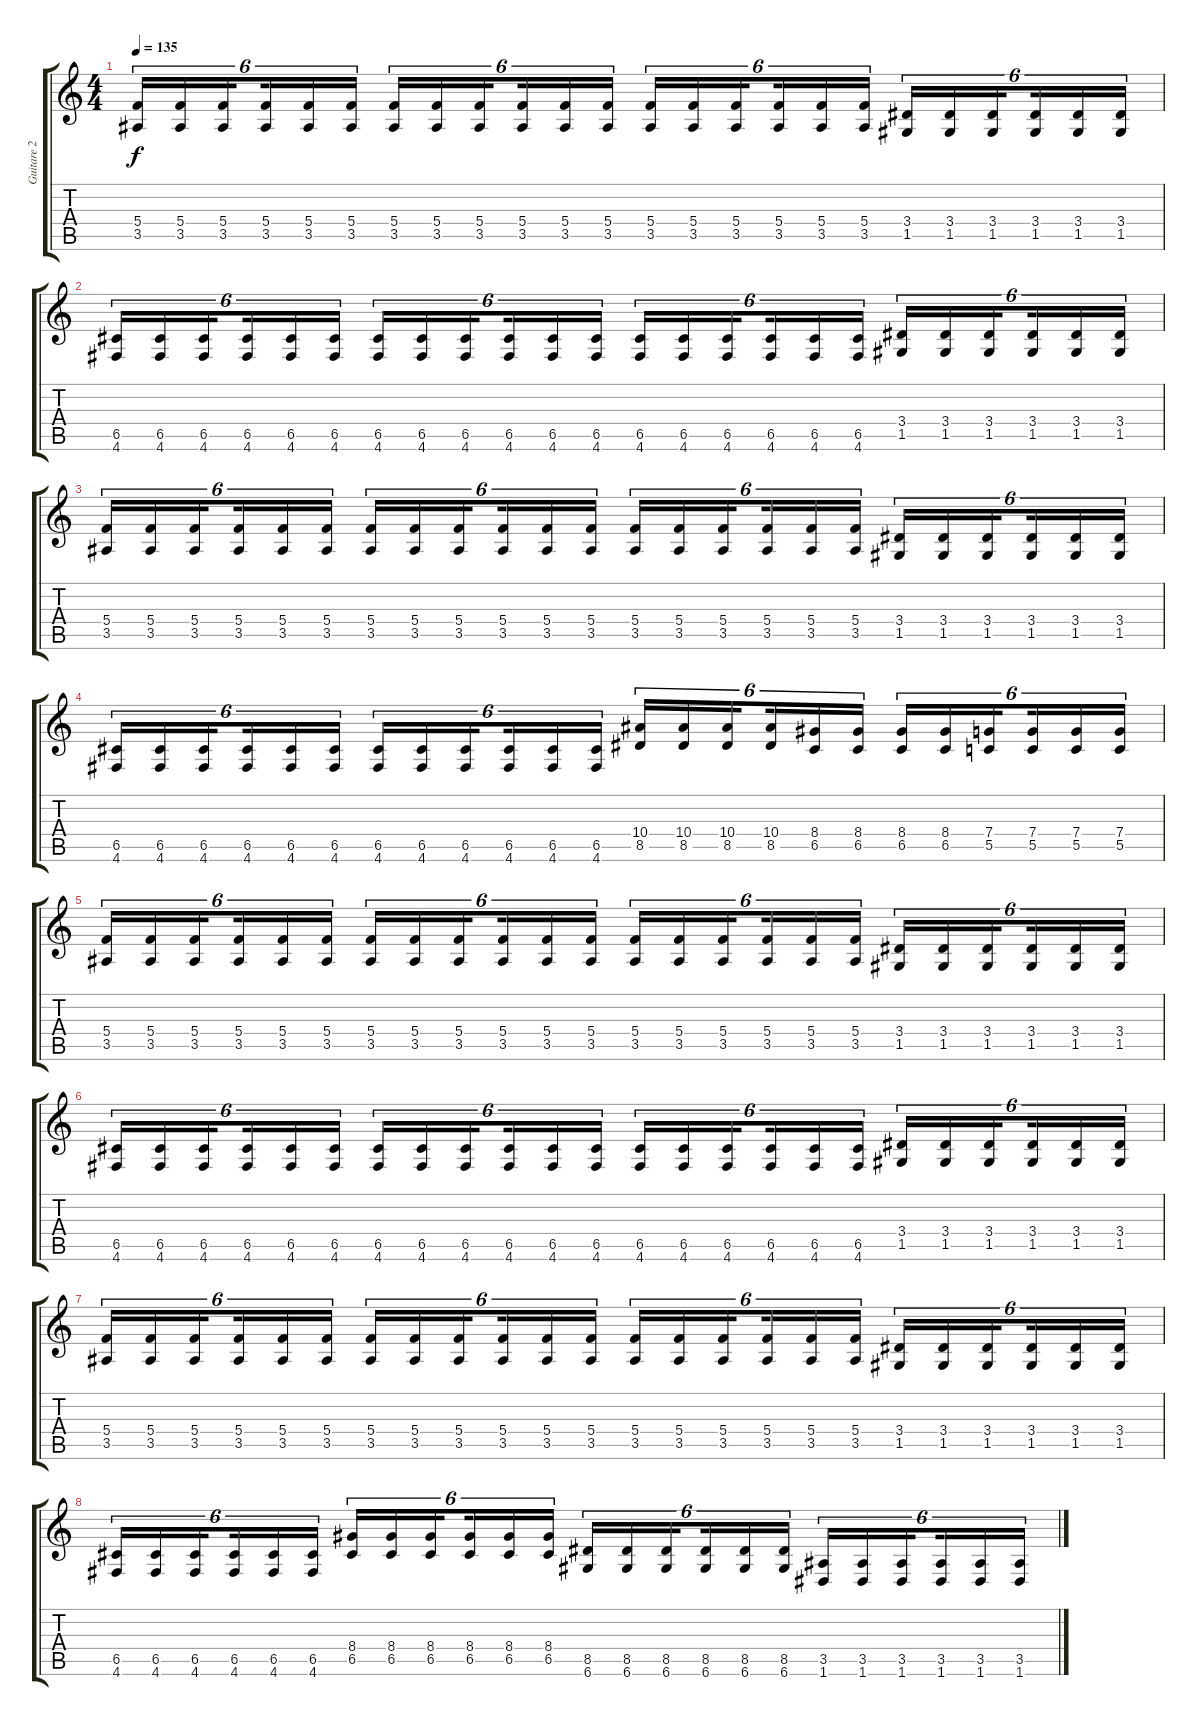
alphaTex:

\track ("Guitare 2" "Guitare 2") {instrument distortionguitar}
\staff {score tabs}
\tuning (D4 A3 F3 C3 G2 D2) {hide}
\ts (4 4)
\tempo 135
\clef g2
\ks c
(5.4 3.5).16{tu (6 4) dy f} (5.4 3.5).16{tu (6 4)} (5.4 3.5).16{tu (6 4) beam splitsecondary} (5.4 3.5).16{tu (6 4)} (5.4 3.5).16{tu (6 4)} (5.4 3.5).16{tu (6 4)} (5.4 3.5).16{tu (6 4)} (5.4 3.5).16{tu (6 4)} (5.4 3.5).16{tu (6 4) beam splitsecondary} (5.4 3.5).16{tu (6 4)} (5.4 3.5).16{tu (6 4)} (5.4 3.5).16{tu (6 4)} (5.4 3.5).16{tu (6 4)} (5.4 3.5).16{tu (6 4)} (5.4 3.5).16{tu (6 4) beam splitsecondary} (5.4 3.5).16{tu (6 4)} (5.4 3.5).16{tu (6 4)} (5.4 3.5).16{tu (6 4)} (3.4 1.5).16{tu (6 4)} (3.4 1.5).16{tu (6 4)} (3.4 1.5).16{tu (6 4) beam splitsecondary} (3.4 1.5).16{tu (6 4)} (3.4 1.5).16{tu (6 4)} (3.4 1.5).16{tu (6 4)} |
(6.5 4.6).16{tu (6 4)} (6.5 4.6).16{tu (6 4)} (6.5 4.6).16{tu (6 4) beam splitsecondary} (6.5 4.6).16{tu (6 4)} (6.5 4.6).16{tu (6 4)} (6.5 4.6).16{tu (6 4)} (6.5 4.6).16{tu (6 4)} (6.5 4.6).16{tu (6 4)} (6.5 4.6).16{tu (6 4) beam splitsecondary} (6.5 4.6).16{tu (6 4)} (6.5 4.6).16{tu (6 4)} (6.5 4.6).16{tu (6 4)} (6.5 4.6).16{tu (6 4)} (6.5 4.6).16{tu (6 4)} (6.5 4.6).16{tu (6 4) beam splitsecondary} (6.5 4.6).16{tu (6 4)} (6.5 4.6).16{tu (6 4)} (6.5 4.6).16{tu (6 4)} (3.4 1.5).16{tu (6 4)} (3.4 1.5).16{tu (6 4)} (3.4 1.5).16{tu (6 4) beam splitsecondary} (3.4 1.5).16{tu (6 4)} (3.4 1.5).16{tu (6 4)} (3.4 1.5).16{tu (6 4)} |
(5.4 3.5).16{tu (6 4)} (5.4 3.5).16{tu (6 4)} (5.4 3.5).16{tu (6 4) beam splitsecondary} (5.4 3.5).16{tu (6 4)} (5.4 3.5).16{tu (6 4)} (5.4 3.5).16{tu (6 4)} (5.4 3.5).16{tu (6 4)} (5.4 3.5).16{tu (6 4)} (5.4 3.5).16{tu (6 4) beam splitsecondary} (5.4 3.5).16{tu (6 4)} (5.4 3.5).16{tu (6 4)} (5.4 3.5).16{tu (6 4)} (5.4 3.5).16{tu (6 4)} (5.4 3.5).16{tu (6 4)} (5.4 3.5).16{tu (6 4) beam splitsecondary} (5.4 3.5).16{tu (6 4)} (5.4 3.5).16{tu (6 4)} (5.4 3.5).16{tu (6 4)} (3.4 1.5).16{tu (6 4)} (3.4 1.5).16{tu (6 4)} (3.4 1.5).16{tu (6 4) beam splitsecondary} (3.4 1.5).16{tu (6 4)} (3.4 1.5).16{tu (6 4)} (3.4 1.5).16{tu (6 4)} |
(6.5 4.6).16{tu (6 4)} (6.5 4.6).16{tu (6 4)} (6.5 4.6).16{tu (6 4) beam splitsecondary} (6.5 4.6).16{tu (6 4)} (6.5 4.6).16{tu (6 4)} (6.5 4.6).16{tu (6 4)} (6.5 4.6).16{tu (6 4)} (6.5 4.6).16{tu (6 4)} (6.5 4.6).16{tu (6 4) beam splitsecondary} (6.5 4.6).16{tu (6 4)} (6.5 4.6).16{tu (6 4)} (6.5 4.6).16{tu (6 4)} (10.4 8.5).16{tu (6 4)} (10.4 8.5).16{tu (6 4)} (10.4 8.5).16{tu (6 4) beam splitsecondary} (10.4 8.5).16{tu (6 4)} (8.4 6.5).16{tu (6 4)} (8.4 6.5).16{tu (6 4)} (8.4 6.5).16{tu (6 4)} (8.4 6.5).16{tu (6 4)} (7.4 5.5).16{tu (6 4) beam splitsecondary} (7.4 5.5).16{tu (6 4)} (7.4 5.5).16{tu (6 4)} (7.4 5.5).16{tu (6 4)} |
(5.4 3.5).16{tu (6 4)} (5.4 3.5).16{tu (6 4)} (5.4 3.5).16{tu (6 4) beam splitsecondary} (5.4 3.5).16{tu (6 4)} (5.4 3.5).16{tu (6 4)} (5.4 3.5).16{tu (6 4)} (5.4 3.5).16{tu (6 4)} (5.4 3.5).16{tu (6 4)} (5.4 3.5).16{tu (6 4) beam splitsecondary} (5.4 3.5).16{tu (6 4)} (5.4 3.5).16{tu (6 4)} (5.4 3.5).16{tu (6 4)} (5.4 3.5).16{tu (6 4)} (5.4 3.5).16{tu (6 4)} (5.4 3.5).16{tu (6 4) beam splitsecondary} (5.4 3.5).16{tu (6 4)} (5.4 3.5).16{tu (6 4)} (5.4 3.5).16{tu (6 4)} (3.4 1.5).16{tu (6 4)} (3.4 1.5).16{tu (6 4)} (3.4 1.5).16{tu (6 4) beam splitsecondary} (3.4 1.5).16{tu (6 4)} (3.4 1.5).16{tu (6 4)} (3.4 1.5).16{tu (6 4)} |
(6.5 4.6).16{tu (6 4)} (6.5 4.6).16{tu (6 4)} (6.5 4.6).16{tu (6 4) beam splitsecondary} (6.5 4.6).16{tu (6 4)} (6.5 4.6).16{tu (6 4)} (6.5 4.6).16{tu (6 4)} (6.5 4.6).16{tu (6 4)} (6.5 4.6).16{tu (6 4)} (6.5 4.6).16{tu (6 4) beam splitsecondary} (6.5 4.6).16{tu (6 4)} (6.5 4.6).16{tu (6 4)} (6.5 4.6).16{tu (6 4)} (6.5 4.6).16{tu (6 4)} (6.5 4.6).16{tu (6 4)} (6.5 4.6).16{tu (6 4) beam splitsecondary} (6.5 4.6).16{tu (6 4)} (6.5 4.6).16{tu (6 4)} (6.5 4.6).16{tu (6 4)} (3.4 1.5).16{tu (6 4)} (3.4 1.5).16{tu (6 4)} (3.4 1.5).16{tu (6 4) beam splitsecondary} (3.4 1.5).16{tu (6 4)} (3.4 1.5).16{tu (6 4)} (3.4 1.5).16{tu (6 4)} |
(5.4 3.5).16{tu (6 4)} (5.4 3.5).16{tu (6 4)} (5.4 3.5).16{tu (6 4) beam splitsecondary} (5.4 3.5).16{tu (6 4)} (5.4 3.5).16{tu (6 4)} (5.4 3.5).16{tu (6 4)} (5.4 3.5).16{tu (6 4)} (5.4 3.5).16{tu (6 4)} (5.4 3.5).16{tu (6 4) beam splitsecondary} (5.4 3.5).16{tu (6 4)} (5.4 3.5).16{tu (6 4)} (5.4 3.5).16{tu (6 4)} (5.4 3.5).16{tu (6 4)} (5.4 3.5).16{tu (6 4)} (5.4 3.5).16{tu (6 4) beam splitsecondary} (5.4 3.5).16{tu (6 4)} (5.4 3.5).16{tu (6 4)} (5.4 3.5).16{tu (6 4)} (3.4 1.5).16{tu (6 4)} (3.4 1.5).16{tu (6 4)} (3.4 1.5).16{tu (6 4) beam splitsecondary} (3.4 1.5).16{tu (6 4)} (3.4 1.5).16{tu (6 4)} (3.4 1.5).16{tu (6 4)} |
(6.5 4.6).16{tu (6 4)} (6.5 4.6).16{tu (6 4)} (6.5 4.6).16{tu (6 4) beam splitsecondary} (6.5 4.6).16{tu (6 4)} (6.5 4.6).16{tu (6 4)} (6.5 4.6).16{tu (6 4)} (8.4 6.5).16{tu (6 4)} (8.4 6.5).16{tu (6 4)} (8.4 6.5).16{tu (6 4) beam splitsecondary} (8.4 6.5).16{tu (6 4)} (8.4 6.5).16{tu (6 4)} (8.4 6.5).16{tu (6 4)} (8.5 6.6).16{tu (6 4)} (8.5 6.6).16{tu (6 4)} (8.5 6.6).16{tu (6 4) beam splitsecondary} (8.5 6.6).16{tu (6 4)} (8.5 6.6).16{tu (6 4)} (8.5 6.6).16{tu (6 4)} (3.5 1.6).16{tu (6 4)} (3.5 1.6).16{tu (6 4)} (3.5 1.6).16{tu (6 4) beam splitsecondary} (3.5 1.6).16{tu (6 4)} (3.5 1.6).16{tu (6 4)} (3.5 1.6).16{tu (6 4)}
